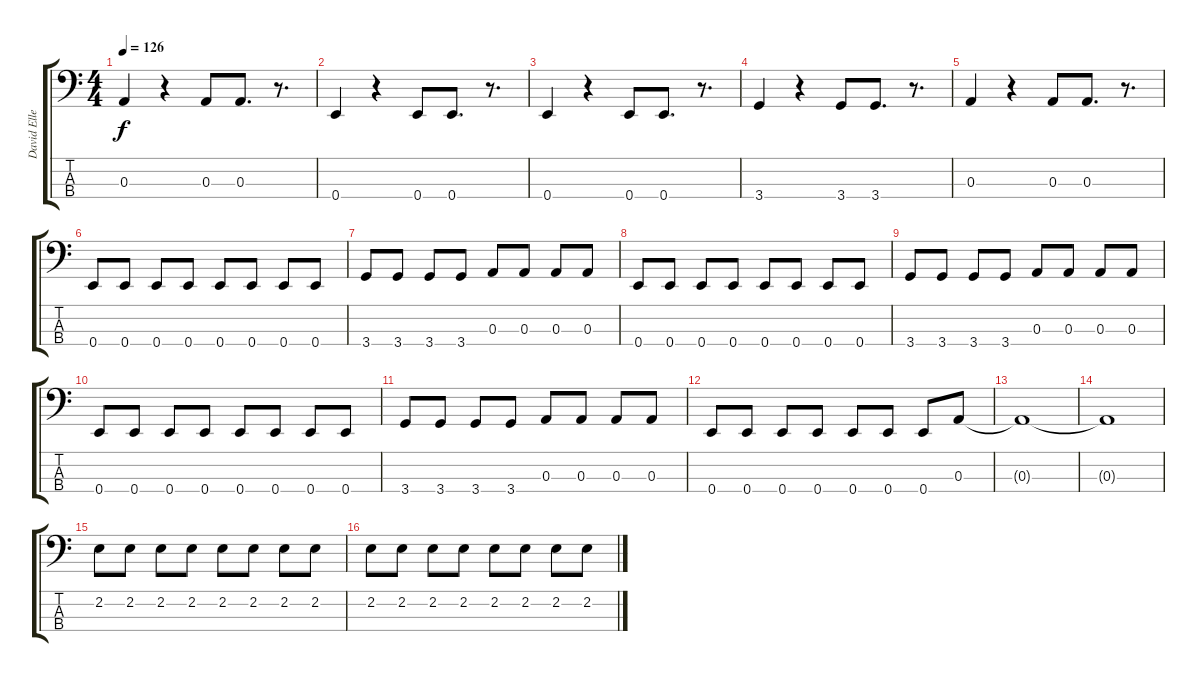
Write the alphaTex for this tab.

\track ("David Ellefson" "David Elle") {instrument slapbass1}
\staff {score tabs}
\tuning (G2 D2 A1 E1) {hide}
\ts (4 4)
\tempo 126
\clef f4
\ks c
0.3.4{dy f} r.4 0.3.8 0.3.8{d} r.8{d} |
0.4.4 r.4 0.4.8 0.4.8{d} r.8{d} |
0.4.4 r.4 0.4.8 0.4.8{d} r.8{d} |
3.4.4 r.4 3.4.8 3.4.8{d} r.8{d} |
0.3.4 r.4 0.3.8 0.3.8{d} r.8{d} |
0.4.8 0.4.8 0.4.8 0.4.8 0.4.8 0.4.8 0.4.8 0.4.8 |
3.4.8 3.4.8 3.4.8 3.4.8 0.3.8 0.3.8 0.3.8 0.3.8 |
0.4.8 0.4.8 0.4.8 0.4.8 0.4.8 0.4.8 0.4.8 0.4.8 |
3.4.8 3.4.8 3.4.8 3.4.8 0.3.8 0.3.8 0.3.8 0.3.8 |
0.4.8 0.4.8 0.4.8 0.4.8 0.4.8 0.4.8 0.4.8 0.4.8 |
3.4.8 3.4.8 3.4.8 3.4.8 0.3.8 0.3.8 0.3.8 0.3.8 |
0.4.8 0.4.8 0.4.8 0.4.8 0.4.8 0.4.8 0.4.8 0.3.8 |
0.3{t}.1 |
0.3{t}.1 |
2.2.8 2.2.8 2.2.8 2.2.8 2.2.8 2.2.8 2.2.8 2.2.8 |
2.2.8 2.2.8 2.2.8 2.2.8 2.2.8 2.2.8 2.2.8 2.2.8
